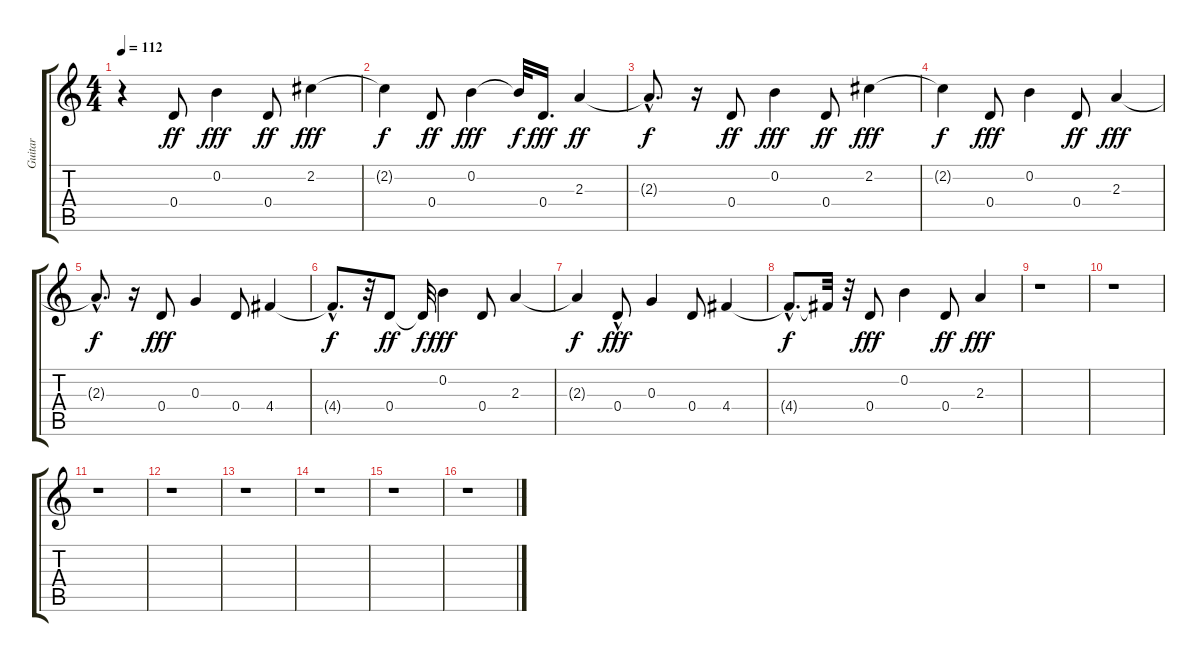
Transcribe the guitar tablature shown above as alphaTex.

\track ("Guitar" "Guitar") {instrument electricguitarclean}
\staff {score tabs}
\tuning (E4 B3 G3 D3 A2 E2) {hide}
\ts (4 4)
\tempo 112
\clef g2
\ks c
r.4{dy fff} 0.4.8{dy ff volume 14 instrument electricguitarclean} 0.2.4{dy fff} 0.4.8{dy ff} 2.2.4{dy fff} |
2.2{t}.4{dy f} 0.4.8{dy ff} 0.2.4{dy fff} 0.2{t}.32{dy f} 0.4.16{d dy fff} 2.3.4{dy ff} |
2.3{hac t}.8{d dy f} r.16 0.4.8{dy ff} 0.2.4{dy fff} 0.4.8{dy ff} 2.2.4{dy fff} |
2.2{t}.4{dy f} 0.4.8{dy fff} 0.2.4 0.4.8{dy ff} 2.3.4{dy fff} |
2.3{hac t}.8{d dy f} r.16 0.4.8{dy fff} 0.3.4 0.4.8 4.4.4 |
4.4{hac t}.8{d dy f} r.32 0.4.8{dy ff} 0.4{t}.32{dy f} 0.2.4{dy fff} 0.4.8 2.3.4 |
2.3{t}.4{dy f} 0.4{hac}.8{dy fff} 0.3.4 0.4.8 4.4.4 |
4.4{hac t}.8{d dy f} 4.4{t}.32 r.32 0.4.8{dy fff} 0.2.4 0.4.8{dy ff} 2.3.4{dy fff} |
r.1 |
r.1 |
r.1 |
r.1 |
r.1 |
r.1 |
r.1 |
r.1
